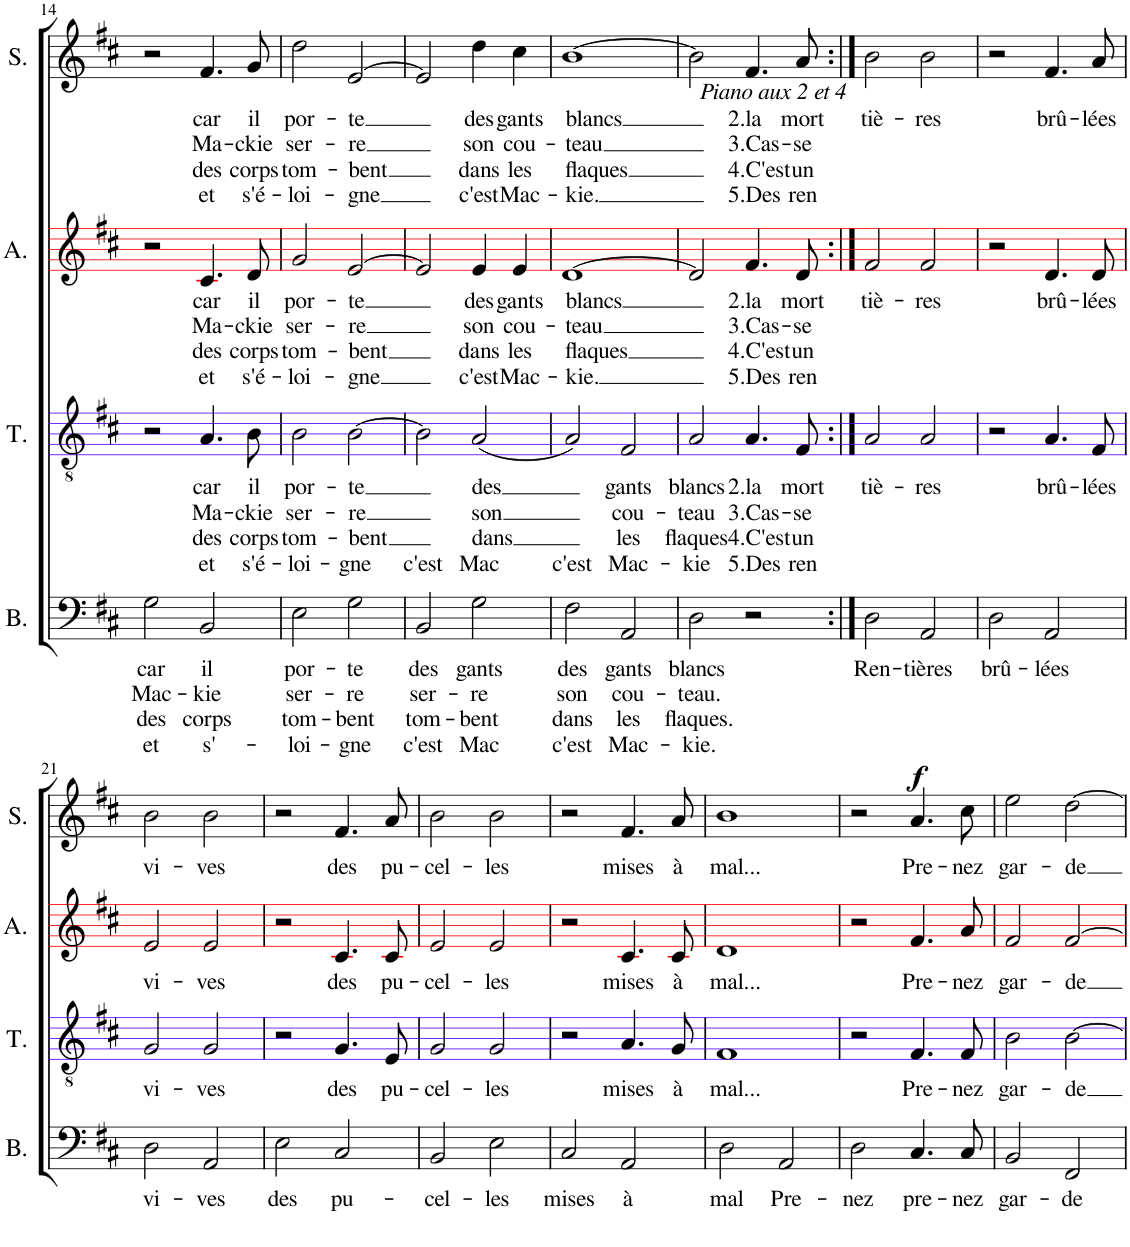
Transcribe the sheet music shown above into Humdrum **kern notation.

**kern	**text	**text	**text	**text	**kern	**text	**text	**text	**text	**kern	**text	**text	**text	**text	**kern	**text	**text	**text	**text	**dynam
*part4	*part4	*part4	*part4	*part4	*part3	*part3	*part3	*part3	*part3	*part2	*part2	*part2	*part2	*part2	*part1	*part1	*part1	*part1	*part1	*part1
*staff4	*staff4	*staff4	*staff4	*staff4	*staff3	*staff3	*staff3	*staff3	*staff3	*staff2	*staff2	*staff2	*staff2	*staff2	*staff1	*staff1	*staff1	*staff1	*staff1	*staff1
*I"Bass	*	*	*	*	*I"Tenor	*	*	*	*	*I"Alto	*	*	*	*	*I"Soprano	*	*	*	*	*
*I'B.	*	*	*	*	*I'T.	*	*	*	*	*I'A.	*	*	*	*	*I'S.	*	*	*	*	*
!!LO:PB:g=z
*clefF4	*	*	*	*	*clefGv2	*	*	*	*	*clefG2	*	*	*	*	*clefG2	*	*	*	*	*
*	*	*	*	*	*	*	*	*	*	*Trd5c9	*	*	*	*	*	*	*	*	*	*
*k[f#c#]	*	*	*	*	*k[f#c#]	*	*	*	*	*k[f#c#]	*	*	*	*	*k[f#c#]	*	*	*	*	*
*M2/2	*	*	*	*	*M2/2	*	*	*	*	*M2/2	*	*	*	*	*M2/2	*	*	*	*	*
*met(c|)	*	*	*	*	*met(c|)	*	*	*	*	*met(c|)	*	*	*	*	*met(c|)	*	*	*	*	*
=14	=14	=14	=14	=14	=14	=14	=14	=14	=14	=14	=14	=14	=14	=14	=14	=14	=14	=14	=14	=14
!	!LO:LY:b	!LO:LY:b	!LO:LY:b	!LO:LY:b	!	!	!	!	!	!	!	!	!	!	!	!	!	!	!	!
2G\	car	Mac-	des	et	2r	.	.	.	.	2r	.	.	.	.	2r	.	.	.	.	.
!	!LO:LY:b	!LO:LY:b	!LO:LY:b	!LO:LY:b	!	!LO:LY:b	!LO:LY:b	!LO:LY:b	!LO:LY:b	!	!LO:LY:b	!LO:LY:b	!LO:LY:b	!LO:LY:b	!	!LO:LY:b	!LO:LY:b	!LO:LY:b	!LO:LY:b	!
2BB/	il	-kie	corps	s'-	4.A/	car	Ma-	des	et	4.c#/	car	Ma-	des	et	4.f#/	car	Ma-	des	et	.
!	!	!	!	!	!	!LO:LY:b	!LO:LY:b	!LO:LY:b	!LO:LY:b	!	!LO:LY:b	!LO:LY:b	!LO:LY:b	!LO:LY:b	!	!LO:LY:b	!LO:LY:b	!LO:LY:b	!LO:LY:b	!
.	.	.	.	.	8B\	il	-ckie	corps	s'é-	8d/	il	-ckie	corps	s'é-	8g/	il	-ckie	corps	s'é-	.
=15	=15	=15	=15	=15	=15	=15	=15	=15	=15	=15	=15	=15	=15	=15	=15	=15	=15	=15	=15	=15
!	!LO:LY:b	!LO:LY:b	!LO:LY:b	!LO:LY:b	!	!LO:LY:b	!LO:LY:b	!LO:LY:b	!LO:LY:b	!	!LO:LY:b	!LO:LY:b	!LO:LY:b	!LO:LY:b	!	!LO:LY:b	!LO:LY:b	!LO:LY:b	!LO:LY:b	!
2E\	por-	ser-	tom-	-loi-	2B\	por-	ser-	tom-	-loi-	2g/	por-	ser-	tom-	-loi-	2dd\	por-	ser-	tom-	-loi-	.
!	!LO:LY:b	!LO:LY:b	!LO:LY:b	!LO:LY:b	!	!LO:LY:b	!LO:LY:b	!LO:LY:b	!LO:LY:b	!	!LO:LY:b	!LO:LY:b	!LO:LY:b	!LO:LY:b	!	!LO:LY:b	!LO:LY:b	!LO:LY:b	!LO:LY:b	!
2G\	-te	-re	-bent	-gne	[2B\	-te	-re	-bent	-gne	[>2e/	-te	-re	-bent	-gne	[>2e/	-te	-re	-bent	-gne	.
=16	=16	=16	=16	=16	=16	=16	=16	=16	=16	=16	=16	=16	=16	=16	=16	=16	=16	=16	=16	=16
!	!LO:LY:b	!LO:LY:b	!LO:LY:b	!LO:LY:b	!	!	!	!	!LO:LY:b	!	!	!	!	!	!	!	!	!	!	!
2BB/	des	ser-	tom-	c'est	2B\]	.	.	.	c'est	2e/]	.	.	.	.	2e/]	.	.	.	.	.
!	!LO:LY:b	!LO:LY:b	!LO:LY:b	!LO:LY:b	!	!LO:LY:b	!LO:LY:b	!LO:LY:b	!LO:LY:b	!	!LO:LY:b	!LO:LY:b	!LO:LY:b	!LO:LY:b	!	!LO:LY:b	!LO:LY:b	!LO:LY:b	!LO:LY:b	!
2G\	gants	-re	-bent	Mac	(2A/	des	son	dans	Mac	4e/	des	son	dans	c'est	4dd\	des	son	dans	c'est	.
!	!	!	!	!	!	!	!	!	!	!	!LO:LY:b	!LO:LY:b	!LO:LY:b	!LO:LY:b	!	!LO:LY:b	!LO:LY:b	!LO:LY:b	!LO:LY:b	!
.	.	.	.	.	.	.	.	.	.	4e/	gants	cou-	les	Mac-	4cc#\	gants	cou-	les	Mac-	.
=17	=17	=17	=17	=17	=17	=17	=17	=17	=17	=17	=17	=17	=17	=17	=17	=17	=17	=17	=17	=17
!	!LO:LY:b	!LO:LY:b	!LO:LY:b	!LO:LY:b	!	!	!	!	!LO:LY:b	!	!LO:LY:b	!LO:LY:b	!LO:LY:b	!LO:LY:b	!	!LO:LY:b	!LO:LY:b	!LO:LY:b	!LO:LY:b	!
2F#\	des	son	dans	c'est	2A/)	.	.	.	c'est	[>1d	blancs	-teau	flaques	-kie.	[1b	blancs	-teau	flaques	-kie.	.
!	!LO:LY:b	!LO:LY:b	!LO:LY:b	!LO:LY:b	!	!LO:LY:b	!LO:LY:b	!LO:LY:b	!LO:LY:b	!	!	!	!	!	!	!	!	!	!	!
2AA/	gants	cou-	les	Mac-	2F#/	gants	cou-	les	Mac-	.	.	.	.	.	.	.	.	.	.	.
=18	=18	=18	=18	=18	=18	=18	=18	=18	=18	=18	=18	=18	=18	=18	=18	=18	=18	=18	=18	=18
!	!LO:LY:b	!LO:LY:b	!LO:LY:b	!LO:LY:b	!	!LO:LY:b	!LO:LY:b	!LO:LY:b	!LO:LY:b	!	!	!	!	!	!	!	!	!	!	!
2D\	blancs	-teau.	flaques.	-kie.	2A/	blancs	-teau	flaques	-kie	2d/]	.	.	.	.	2b\]	.	.	.	.	.
!	!	!	!	!	!	!	!	!	!	!	!	!	!	!	!LO:TX:b:i:t=Piano aux 2 et 4	!	!	!	!	!
!	!	!	!	!	!	!LO:LY:b	!LO:LY:b	!LO:LY:b	!LO:LY:b	!	!LO:LY:b	!LO:LY:b	!LO:LY:b	!LO:LY:b	!	!LO:LY:b	!LO:LY:b	!LO:LY:b	!LO:LY:b	!
2r	.	.	.	.	4.A/	2.la	3.Cas-	4.C'est	5.Des	4.f#/	2.la	3.Cas-	4.C'est	5.Des	4.f#/	2.la	3.Cas-	4.C'est	5.Des	.
!	!	!	!	!	!	!LO:LY:b	!LO:LY:b	!LO:LY:b	!LO:LY:b	!	!LO:LY:b	!LO:LY:b	!LO:LY:b	!LO:LY:b	!	!LO:LY:b	!LO:LY:b	!LO:LY:b	!LO:LY:b	!
.	.	.	.	.	8F#/	mort	-se	un	ren	8d/	mort	-se	un	ren	8a/	mort	-se	un	ren	.
=19:|!	=19:|!	=19:|!	=19:|!	=19:|!	=19:|!	=19:|!	=19:|!	=19:|!	=19:|!	=19:|!	=19:|!	=19:|!	=19:|!	=19:|!	=19:|!	=19:|!	=19:|!	=19:|!	=19:|!	=19:|!
!	!LO:LY:b	!	!	!	!	!LO:LY:b	!	!	!	!	!LO:LY:b	!	!	!	!	!LO:LY:b	!	!	!	!
2D\	Ren-	.	.	.	2A/	tiè-	.	.	.	2f#/	tiè-	.	.	.	2b\	tiè-	.	.	.	.
!	!LO:LY:b	!	!	!	!	!LO:LY:b	!	!	!	!	!LO:LY:b	!	!	!	!	!LO:LY:b	!	!	!	!
2AA/	-tières	.	.	.	2A/	-res	.	.	.	2f#/	-res	.	.	.	2b\	-res	.	.	.	.
=20	=20	=20	=20	=20	=20	=20	=20	=20	=20	=20	=20	=20	=20	=20	=20	=20	=20	=20	=20	=20
!	!LO:LY:b	!	!	!	!	!	!	!	!	!	!	!	!	!	!	!	!	!	!	!
2D\	brû-	.	.	.	2r	.	.	.	.	2r	.	.	.	.	2r	.	.	.	.	.
!	!LO:LY:b	!	!	!	!	!LO:LY:b	!	!	!	!	!LO:LY:b	!	!	!	!	!LO:LY:b	!	!	!	!
2AA/	-lées	.	.	.	4.A/	brû-	.	.	.	4.d/	brû-	.	.	.	4.f#/	brû-	.	.	.	.
!	!	!	!	!	!	!LO:LY:b	!	!	!	!	!LO:LY:b	!	!	!	!	!LO:LY:b	!	!	!	!
.	.	.	.	.	8F#/	-lées	.	.	.	8d/	-lées	.	.	.	8a/	-lées	.	.	.	.
!!LO:LB:g=z
=21	=21	=21	=21	=21	=21	=21	=21	=21	=21	=21	=21	=21	=21	=21	=21	=21	=21	=21	=21	=21
!	!LO:LY:b	!	!	!	!	!LO:LY:b	!	!	!	!	!LO:LY:b	!	!	!	!	!LO:LY:b	!	!	!	!
2D\	vi-	.	.	.	2G/	vi-	.	.	.	2e/	vi-	.	.	.	2b\	vi-	.	.	.	.
!	!LO:LY:b	!	!	!	!	!LO:LY:b	!	!	!	!	!LO:LY:b	!	!	!	!	!LO:LY:b	!	!	!	!
2AA/	-ves	.	.	.	2G/	-ves	.	.	.	2e/	-ves	.	.	.	2b\	-ves	.	.	.	.
=22	=22	=22	=22	=22	=22	=22	=22	=22	=22	=22	=22	=22	=22	=22	=22	=22	=22	=22	=22	=22
!	!LO:LY:b	!	!	!	!	!	!	!	!	!	!	!	!	!	!	!	!	!	!	!
2E\	des	.	.	.	2r	.	.	.	.	2r	.	.	.	.	2r	.	.	.	.	.
!	!LO:LY:b	!	!	!	!	!LO:LY:b	!	!	!	!	!LO:LY:b	!	!	!	!	!LO:LY:b	!	!	!	!
2C#/	pu-	.	.	.	4.G/	des	.	.	.	4.c#/	des	.	.	.	4.f#/	des	.	.	.	.
!	!	!	!	!	!	!LO:LY:b	!	!	!	!	!LO:LY:b	!	!	!	!	!LO:LY:b	!	!	!	!
.	.	.	.	.	8E/	pu-	.	.	.	8c#/	pu-	.	.	.	8a/	pu-	.	.	.	.
=23	=23	=23	=23	=23	=23	=23	=23	=23	=23	=23	=23	=23	=23	=23	=23	=23	=23	=23	=23	=23
!	!LO:LY:b	!	!	!	!	!LO:LY:b	!	!	!	!	!LO:LY:b	!	!	!	!	!LO:LY:b	!	!	!	!
2BB/	-cel-	.	.	.	2G/	-cel-	.	.	.	2e/	-cel-	.	.	.	2b\	-cel-	.	.	.	.
!	!LO:LY:b	!	!	!	!	!LO:LY:b	!	!	!	!	!LO:LY:b	!	!	!	!	!LO:LY:b	!	!	!	!
2E\	-les	.	.	.	2G/	-les	.	.	.	2e/	-les	.	.	.	2b\	-les	.	.	.	.
=24	=24	=24	=24	=24	=24	=24	=24	=24	=24	=24	=24	=24	=24	=24	=24	=24	=24	=24	=24	=24
!	!LO:LY:b	!	!	!	!	!	!	!	!	!	!	!	!	!	!	!	!	!	!	!
2C#/	mises	.	.	.	2r	.	.	.	.	2r	.	.	.	.	2r	.	.	.	.	.
!	!LO:LY:b	!	!	!	!	!LO:LY:b	!	!	!	!	!LO:LY:b	!	!	!	!	!LO:LY:b	!	!	!	!
2AA/	à	.	.	.	4.A/	mises	.	.	.	4.c#/	mises	.	.	.	4.f#/	mises	.	.	.	.
!	!	!	!	!	!	!LO:LY:b	!	!	!	!	!LO:LY:b	!	!	!	!	!LO:LY:b	!	!	!	!
.	.	.	.	.	8G/	à	.	.	.	8c#/	à	.	.	.	8a/	à	.	.	.	.
=25	=25	=25	=25	=25	=25	=25	=25	=25	=25	=25	=25	=25	=25	=25	=25	=25	=25	=25	=25	=25
!	!LO:LY:b	!	!	!	!	!LO:LY:b	!	!	!	!	!LO:LY:b	!	!	!	!	!LO:LY:b	!	!	!	!
2D\	mal	.	.	.	1F#	mal...	.	.	.	1d	mal...	.	.	.	1b	mal...	.	.	.	.
!	!LO:LY:b	!	!	!	!	!	!	!	!	!	!	!	!	!	!	!	!	!	!	!
2AA/	Pre-	.	.	.	.	.	.	.	.	.	.	.	.	.	.	.	.	.	.	.
=26	=26	=26	=26	=26	=26	=26	=26	=26	=26	=26	=26	=26	=26	=26	=26	=26	=26	=26	=26	=26
!	!LO:LY:b	!	!	!	!	!	!	!	!	!	!	!	!	!	!	!	!	!	!	!
2D\	-nez	.	.	.	2r	.	.	.	.	2r	.	.	.	.	2r	.	.	.	.	.
!	!LO:LY:b	!	!	!	!	!LO:LY:b	!	!	!	!	!LO:LY:b	!	!	!	!	!LO:LY:b	!	!	!	!LO:DY:a
4.C#/	pre-	.	.	.	4.F#/	Pre-	.	.	.	4.f#/	Pre-	.	.	.	4.a/	Pre-	.	.	.	f
!	!LO:LY:b	!	!	!	!	!LO:LY:b	!	!	!	!	!LO:LY:b	!	!	!	!	!LO:LY:b	!	!	!	!
8C#/	-nez	.	.	.	8F#/	-nez	.	.	.	8a/	-nez	.	.	.	8cc#\	-nez	.	.	.	.
=27	=27	=27	=27	=27	=27	=27	=27	=27	=27	=27	=27	=27	=27	=27	=27	=27	=27	=27	=27	=27
!	!LO:LY:b	!	!	!	!	!LO:LY:b	!	!	!	!	!LO:LY:b	!	!	!	!	!LO:LY:b	!	!	!	!
2BB/	gar-	.	.	.	2B\	gar-	.	.	.	2f#/	gar-	.	.	.	2ee\	gar-	.	.	.	.
!	!LO:LY:b	!	!	!	!	!LO:LY:b	!	!	!	!	!LO:LY:b	!	!	!	!	!LO:LY:b	!	!	!	!
2FF#/	-de	.	.	.	[2B\	-de	.	.	.	[>2f#/	-de	.	.	.	[2dd\	-de	.	.	.	.
=	=	=	=	=	=	=	=	=	=	=	=	=	=	=	=	=	=	=	=	=
*-	*-	*-	*-	*-	*-	*-	*-	*-	*-	*-	*-	*-	*-	*-	*-	*-	*-	*-	*-	*-
